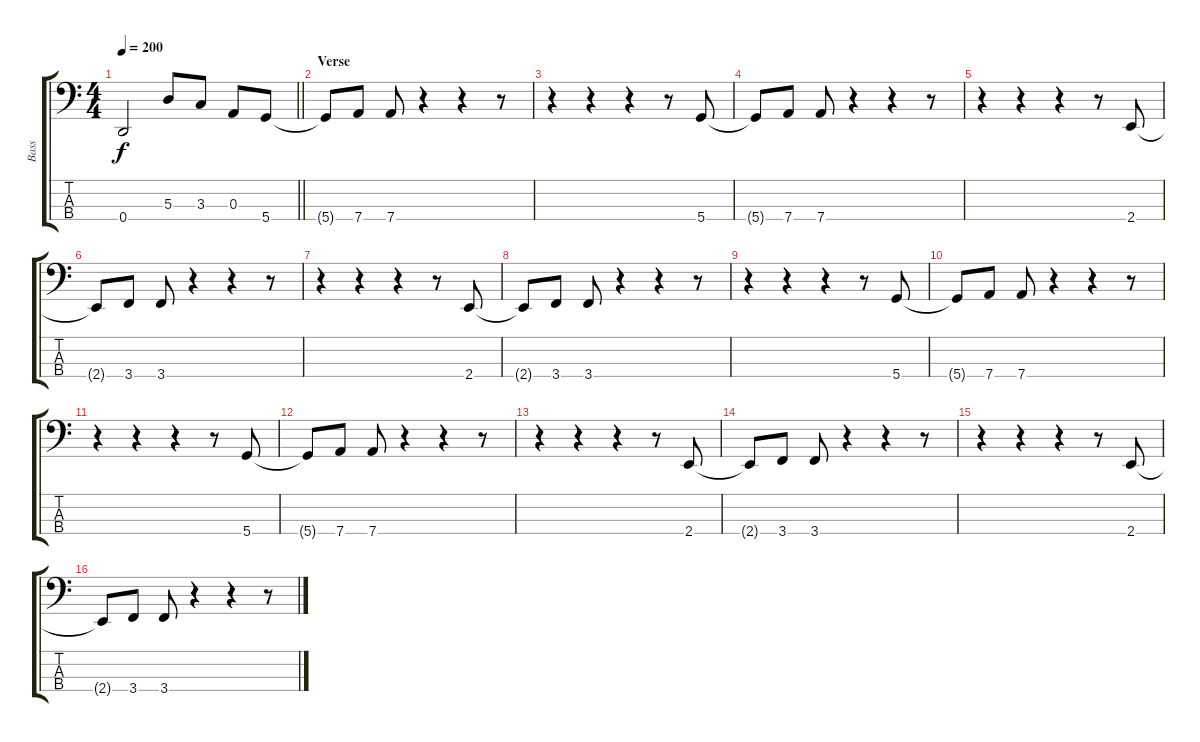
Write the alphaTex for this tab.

\track ("Bass" "Bass") {instrument electricbassfinger}
\staff {score tabs}
\tuning (G2 D2 A1 D1) {hide}
\ts (4 4)
\tempo 200
\clef f4
\barLineRight lightlight
\ks c
0.4{t}.2{dy f} 5.3.8 3.3.8 0.3.8 5.4.8 |
\section ("" "Verse")
5.4{t}.8 7.4.8 7.4.8 r.4 r.4 r.8 |
r.4 r.4 r.4 r.8 5.4.8 |
5.4{t}.8 7.4.8 7.4.8 r.4 r.4 r.8 |
r.4 r.4 r.4 r.8 2.4.8 |
2.4{t}.8 3.4.8 3.4.8 r.4 r.4 r.8 |
r.4 r.4 r.4 r.8 2.4.8 |
2.4{t}.8 3.4.8 3.4.8 r.4 r.4 r.8 |
r.4 r.4 r.4 r.8 5.4.8 |
5.4{t}.8 7.4.8 7.4.8 r.4 r.4 r.8 |
r.4 r.4 r.4 r.8 5.4.8 |
5.4{t}.8 7.4.8 7.4.8 r.4 r.4 r.8 |
r.4 r.4 r.4 r.8 2.4.8 |
2.4{t}.8 3.4.8 3.4.8 r.4 r.4 r.8 |
r.4 r.4 r.4 r.8 2.4.8 |
2.4{t}.8 3.4.8 3.4.8 r.4 r.4 r.8
